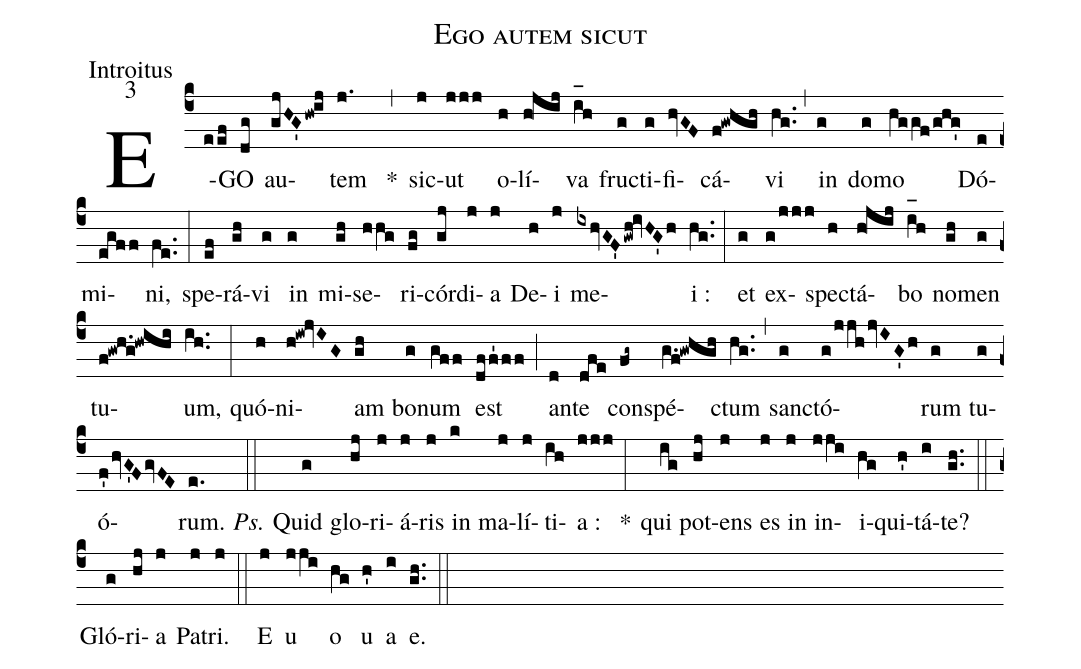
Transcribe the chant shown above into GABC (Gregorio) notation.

name:Ego autem sicut;
office-part:Introitus;
mode:3;
%%
(c4) E(eef)GO(dg) au(gjHG'hw!ij)tem(j.) <clear>*(,) sic(j)ut(jjj) o(h)lí(h!jij)va(i_[oh:h]h) fru(g)cti(g)fi(hvGF)cá(f!gwhgh)vi(hg..) (,) in(g) do(g)mo(hggf/ghg') Dó(e)mi(egff)ni,(fe..) (:) spe(ef)rá(gh)vi(g) in(g) mi(gh)se(hhg)ri(fg)cór(gj)di(j)a(j) De(h)i(j) me(ixhvGF'gwh!ivHG'h)i :(hg..) (:) et(g) ex(g/jjj)spe(h)ctá(h!jij)bo(i_[oh:h]h) no(gh)men(g) tu(f!gwh.g!hwihi)um,(ih..) (:) quó(h)ni(h!iw!jvIG)am(gh) bo(g)num(gff) est(dff'1ff) (;) an(d)te(dfe) con(fg~)spé(g.f!gwhgh)ctum(hg..) (,) san(g)ctó(g/jjhjvIG'h)rum(g) tu(g)ó(f'hvG'FgvFE)rum.(e.) (::) <i>Ps.</i> Quid(g) glo(hj)ri(j)á(j)ris(j) in(k) ma(j)lí(j)ti(ih)a :(jjj) <clear>*(:) qui(ig) pot(hj)ens(j) es(j) in(j) in(jji)i(hg)qui(h')tá(i)te?(gh..) (::) Gló(g)ri(hj)a(j) Pa(j)tri.(j) (::) <eu>E(j) u(jji) o(hg) u(h') a(i) e.</eu>(gh..) (::)
